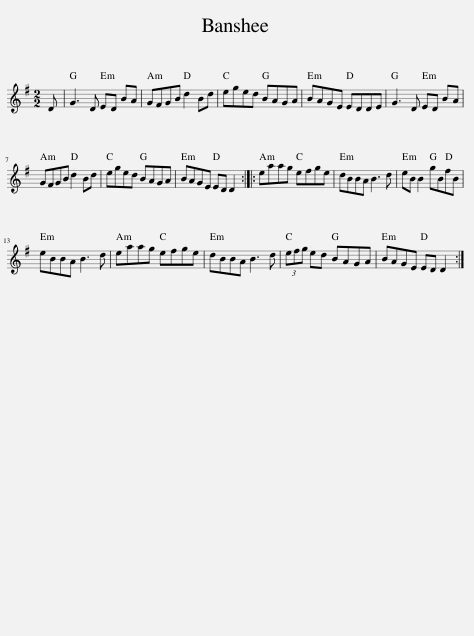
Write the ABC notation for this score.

X:1
L:1/8
M:2/2
I:linebreak $
K:G
V:1 treble
V:1
 D | G3 D ED BA | GFGB d2 Bd | eged BAGA | BAGE EDDE | %5
 G3 D ED BA |$ GFGB d2 Bd | eged BAGA | BAGE ED D2 :: eaag efge | %10
 dBBA B3 d | eB B2 gBfB |$ eBBA B3 d | eaag efge | dBBA B3 d | %15
 (3efg ed BAGA | BAGE ED D2 :| %17
